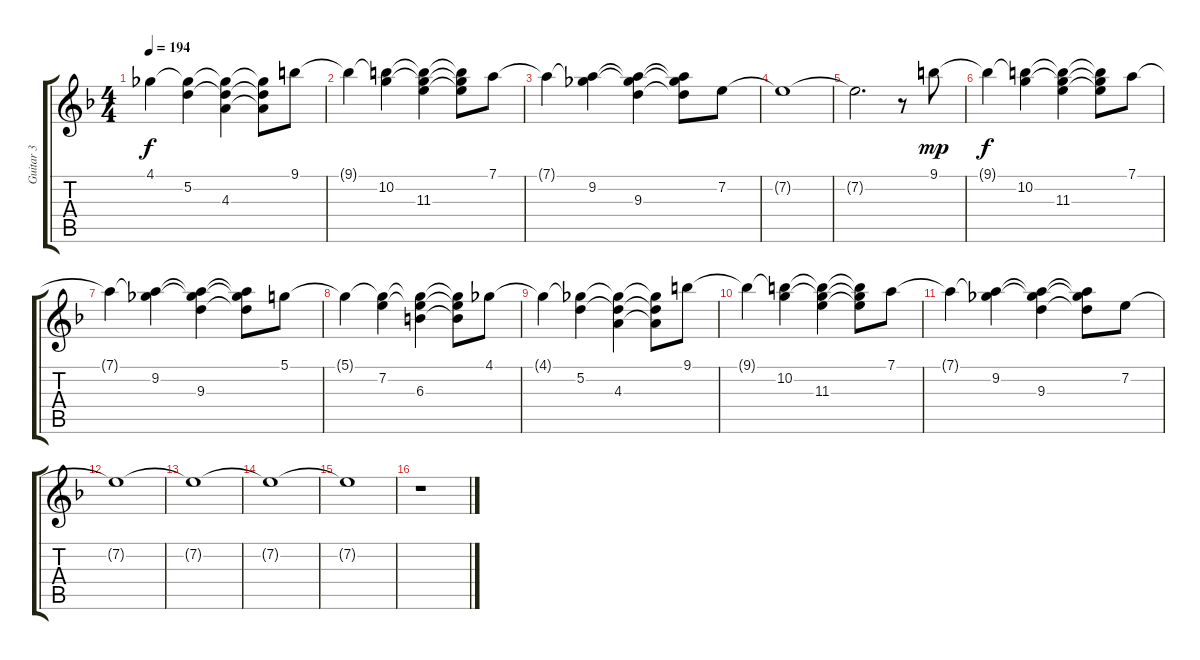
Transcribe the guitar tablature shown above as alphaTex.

\track ("Guitar 3" "Guitar 3") {instrument distortionguitar}
\staff {score tabs}
\tuning (D4 A3 F3 C3 G2 C2) {hide}
\ts (4 4)
\tempo 194
\clef g2
\ks f
4.1{t}.4{dy f} (4.1{t} 5.2).4 (4.1{t} 5.2{t} 4.3).4 (4.1{t} 5.2{t} 4.3{t}).8 9.1.8 |
9.1{t}.4 (9.1{t} 10.2).4 (9.1{t} 10.2{t} 11.3).4 (9.1{t} 10.2{t} 11.3{t}).8 7.1.8 |
7.1{t}.4 (7.1{t} 9.2).4 (7.1{t} 9.2{t} 9.3).4 (7.1{t} 9.2{t} 9.3{t}).8 7.2.8 |
7.2{t}.1{volume 14} |
7.2{t}.2{d} r.8 9.1.8{dy mp volume 14} |
9.1{t}.4{dy f} (9.1{t} 10.2).4 (9.1{t} 10.2{t} 11.3).4{volume 1} (9.1{t} 10.2{t} 11.3{t}).8 7.1.8 |
7.1{t}.4 (7.1{t} 9.2).4 (7.1{t} 9.2{t} 9.3).4 (7.1{t} 9.2{t} 9.3{t}).8 5.1.8 |
5.1{t}.4 (5.1{t} 7.2).4 (5.1{t} 7.2{t} 6.3).4 (5.1{t} 7.2{t} 6.3{t}).8 4.1.8 |
4.1{t}.4 (4.1{t} 5.2).4 (4.1{t} 5.2{t} 4.3).4 (4.1{t} 5.2{t} 4.3{t}).8 9.1.8 |
9.1{t}.4 (9.1{t} 10.2).4 (9.1{t} 10.2{t} 11.3).4 (9.1{t} 10.2{t} 11.3{t}).8 7.1.8 |
7.1{t}.4 (7.1{t} 9.2).4 (7.1{t} 9.2{t} 9.3).4 (7.1{t} 9.2{t} 9.3{t}).8 7.2.8 |
7.2{t}.1{volume 1} |
7.2{t}.1 |
7.2{t}.1 |
7.2{t}.1 |
r.1{volume 0}
